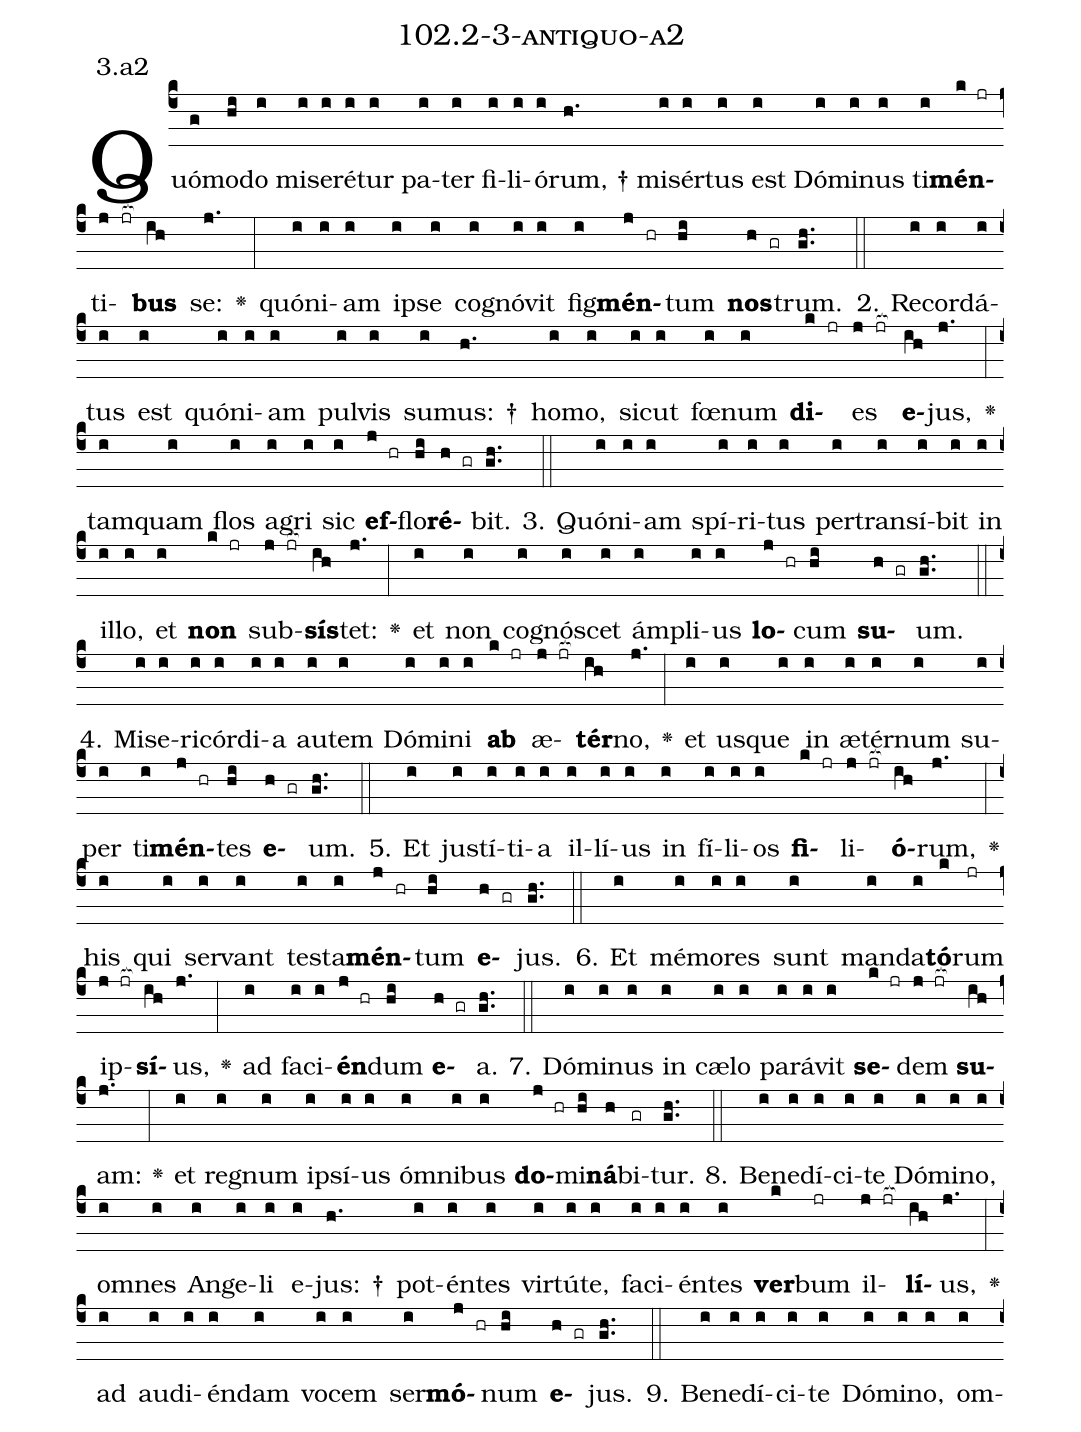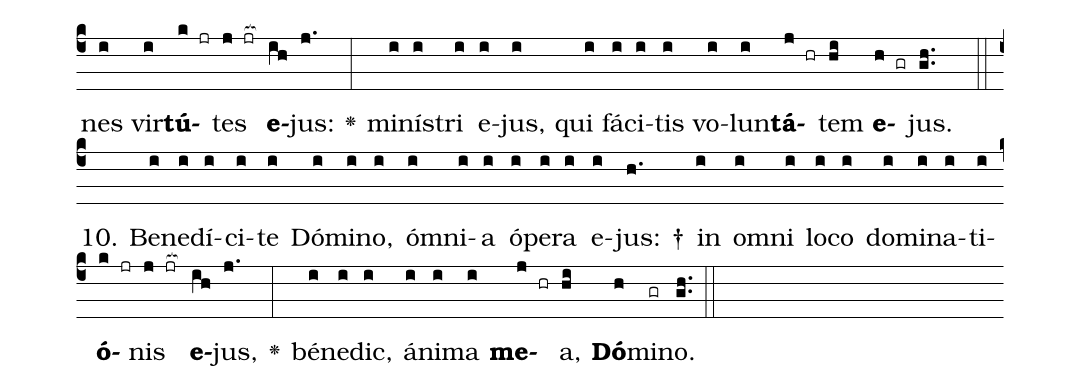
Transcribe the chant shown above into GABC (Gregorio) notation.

name: 102.2-3-antiquo-a2;
annotation: 3.a2;
%%
(c4)Quó(g)mo(hi)do(i) mi(i)se(i)ré(i)tur(i) pa(i)ter(i) fi(i)li(i)ó(i)rum, †(h.) mi(i)sér(i)tus(i) est(i) Dó(i)mi(i)nus(i) ti(i)<b>mén</b>(k jr)ti(j jr[ocb:1{])<b>bus</b>(ih[ocb:0}]) se:(j.) <v>\greheightstar</v>(:) quón(i)i(i)am(i) ip(i)se(i) co(i)gnó(i)vit(i) fig(i)<b>mén</b>(j hr)tum(hi) <b>nos</b>(h gr)trum.(gh..) (::)
2. Re(i)cor(i)dá(i)tus(i) est(i) quón(i)i(i)am(i) pul(i)vis(i) su(i)mus: †(h.) ho(i)mo,(i) sic(i)ut(i) fœ(i)num(i) <b>di</b>(k jr)es(j jr[ocb:1{]) <b>e</b>(ih[ocb:0}])jus,(j.) <v>\greheightstar</v>(:) tam(i)quam(i) flos(i) a(i)gri(i) sic(i) <b>ef</b>(j hr)flo(hi)<b>ré</b>(h gr)bit.(gh..) (::)
3. Quón(i)i(i)am(i) spí(i)ri(i)tus(i) per(i)trans(i)í(i)bit(i) in(i) il(i)lo,(i) et(i) <b>non</b>(k jr) sub(j jr[ocb:1{])<b>sís</b>(ih[ocb:0}])tet:(j.) <v>\greheightstar</v>(:) et(i) non(i) co(i)gnó(i)scet(i) ám(i)pli(i)us(i) <b>lo</b>(j hr)cum(hi) <b>su</b>(h gr)um.(gh..) (::)
4. Mi(i)se(i)ri(i)cór(i)di(i)a(i) au(i)tem(i) Dó(i)mi(i)ni(i) <b>ab</b>(k jr) æ(j jr[ocb:1{])<b>tér</b>(ih[ocb:0}])no,(j.) <v>\greheightstar</v>(:) et(i) us(i)que(i) in(i) æ(i)tér(i)num(i) su(i)per(i) ti(i)<b>mén</b>(j hr)tes(hi) <b>e</b>(h gr)um.(gh..) (::)
5. Et(i) jus(i)tí(i)ti(i)a(i) il(i)lí(i)us(i) in(i) fí(i)li(i)os(i) <b>fi</b>(k jr)li(j jr[ocb:1{])<b>ó</b>(ih[ocb:0}])rum,(j.) <v>\greheightstar</v>(:) his(i) qui(i) ser(i)vant(i) tes(i)ta(i)<b>mén</b>(j hr)tum(hi) <b>e</b>(h gr)jus.(gh..) (::)
6. Et(i) mé(i)mo(i)res(i) sunt(i) man(i)da(i)<b>tó</b>(k)rum(jr) ip(j jr[ocb:1{])<b>sí</b>(ih[ocb:0}])us,(j.) <v>\greheightstar</v>(:) ad(i) fa(i)ci(i)<b>én</b>(j hr)dum(hi) <b>e</b>(h gr)a.(gh..) (::)
7. Dó(i)mi(i)nus(i) in(i) cæ(i)lo(i) pa(i)rá(i)vit(i) <b>se</b>(k jr)dem(j jr[ocb:1{]) <b>su</b>(ih[ocb:0}])am:(j.) <v>\greheightstar</v>(:) et(i) re(i)gnum(i) ip(i)sí(i)us(i) óm(i)ni(i)bus(i) <b>do</b>(j hr)mi(hi)<b>ná</b>(h)bi(gr)tur.(gh..) (::)
8. Be(i)ne(i)dí(i)ci(i)te(i) Dó(i)mi(i)no,(i) om(i)nes(i) An(i)ge(i)li(i) e(i)jus: †(h.) pot(i)én(i)tes(i) vir(i)tú(i)te,(i) fa(i)ci(i)én(i)tes(i) <b>ver</b>(k)bum(jr) il(j jr[ocb:1{])<b>lí</b>(ih[ocb:0}])us,(j.) <v>\greheightstar</v>(:) ad(i) au(i)di(i)én(i)dam(i) vo(i)cem(i) ser(i)<b>mó</b>(j hr)num(hi) <b>e</b>(h gr)jus.(gh..) (::)
9. Be(i)ne(i)dí(i)ci(i)te(i) Dó(i)mi(i)no,(i) om(i)nes(i) vir(i)<b>tú</b>(k jr)tes(j jr[ocb:1{]) <b>e</b>(ih[ocb:0}])jus:(j.) <v>\greheightstar</v>(:) mi(i)nís(i)tri(i) e(i)jus,(i) qui(i) fá(i)ci(i)tis(i) vo(i)lun(i)<b>tá</b>(j hr)tem(hi) <b>e</b>(h gr)jus.(gh..) (::)
10. Be(i)ne(i)dí(i)ci(i)te(i) Dó(i)mi(i)no,(i) óm(i)ni(i)a(i) ó(i)pe(i)ra(i) e(i)jus: †(h.) in(i) om(i)ni(i) lo(i)co(i) do(i)mi(i)na(i)ti(i)<b>ó</b>(k jr)nis(j jr[ocb:1{]) <b>e</b>(ih[ocb:0}])jus,(j.) <v>\greheightstar</v>(:) bé(i)ne(i)dic,(i) á(i)ni(i)ma(i) <b>me</b>(j hr)a,(hi) <b>Dó</b>(h)mi(gr)no.(gh..) (::)
